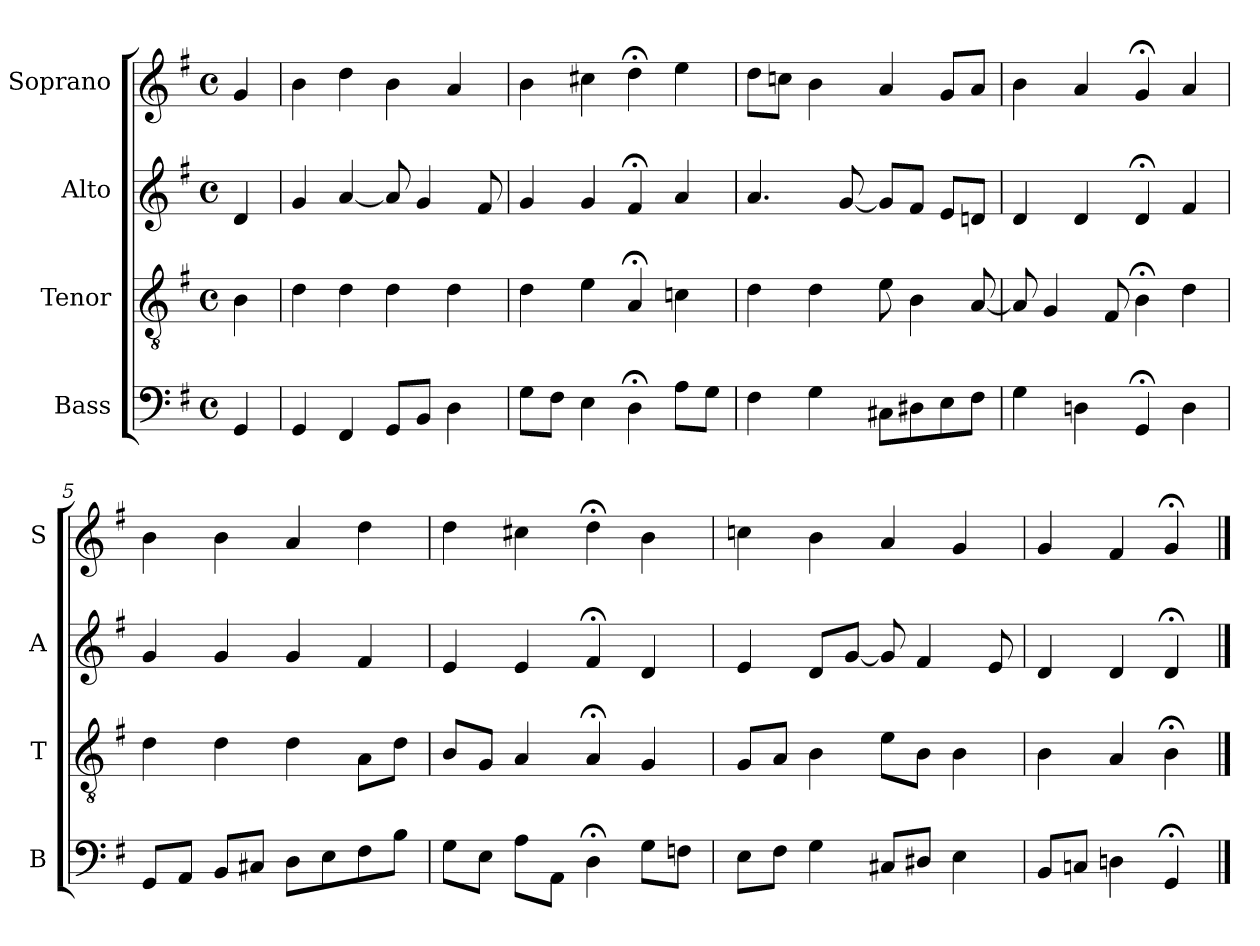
**kern	**kern	**kern	**kern
*part4	*part3	*part2	*part1
*staff4	*staff3	*staff2	*staff1
*I"Bass	*I"Tenor	*I"Alto	*I"Soprano
*I'B	*I'T	*I'A	*I'S
*clefF4	*clefGv2	*clefG2	*clefG2
*k[f#]	*k[f#]	*k[f#]	*k[f#]
*G:	*G:	*G:	*G:
*M4/4	*M4/4	*M4/4	*M4/4
*met(c)	*met(c)	*met(c)	*met(c)
*MM100	*MM100	*MM100	*MM100
=	=	=	=
4GG	4B	4d	4g
=1	=1	=1	=1
4GG	4d	4g	4b
4FF#	4d	[4a	4dd
8GGL	4d	8a]	4b
8BBJ	.	4g	.
4D	4d	.	4a
.	.	8f#	.
=2	=2	=2	=2
8GL	4d	4g	4b
8F#J	.	.	.
4E	4e	4g	4cc#X
4D;<	4A;<	4f#;<	4dd;<
8AL	4cn	4a	4ee
8GJ	.	.	.
=3	=3	=3	=3
4F#	4d	4.a	8ddL
.	.	.	8ccnJ
4G	4d	.	4b
.	.	[8g	.
8C#XL	8e	8gL]	4a
8D#X	4B	8f#J	.
8E	.	8eL	8gL
8F#J	[8A	8dnJ	8aJ
=4	=4	=4	=4
4G	8A]	4d	4b
.	4G	.	.
4Dn	.	4d	4a
.	8F#	.	.
4GG;<	4B;<	4d;<	4g;<
4D	4d	4f#	4a
=5	=5	=5	=5
8GGL	4d	4g	4b
8AAJ	.	.	.
8BBL	4d	4g	4b
8C#XJ	.	.	.
8DL	4d	4g	4a
8E	.	.	.
8F#	8AL	4f#	4dd
8BJ	8dJ	.	.
=6	=6	=6	=6
8GL	8BL	4e	4dd
8EiJ	8GiJ	.	.
8AiL	4Ai	4e	4cc#X
8AAJ	.	.	.
4D;<	4A;<	4f#;<	4dd;<
8GL	4G	4d	4b
8FnJ	.	.	.
=7	=7	=7	=7
8EL	8GL	4e	4ccn
8F#J	8AJ	.	.
4G	4B	8dL	4b
.	.	[8gJ	.
8C#XL	8eL	8g]	4a
8D#XJ	8BJ	4f#	.
4E	4B	.	4g
.	.	8e	.
=8	=8	=8	=8
8BBL	4B	4d	4g
8CnJ	.	.	.
4Dn	4A	4d	4f#
4GG;<	4B;<	4d;<	4g;<
==	==	==	==
*-	*-	*-	*-
